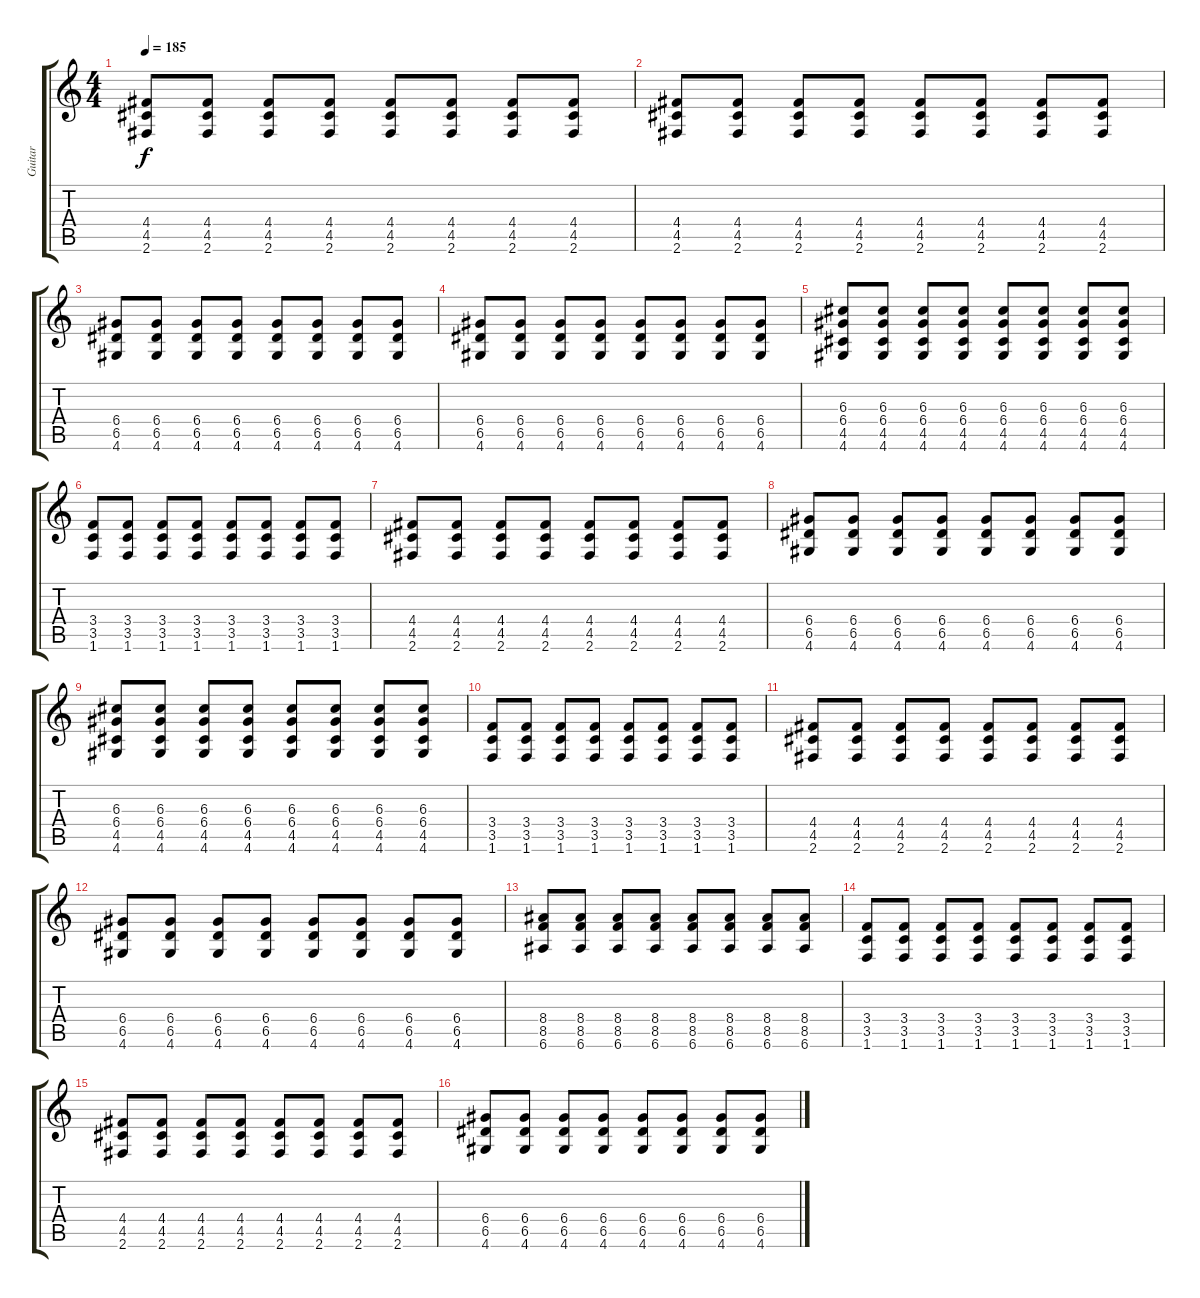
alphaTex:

\track ("Guitar " "Guitar ") {instrument distortionguitar}
\staff {score tabs}
\tuning (E4 B3 G3 D3 A2 E2) {hide}
\ts (4 4)
\tempo 185
\clef g2
\ks c
(4.4 4.5 2.6).8{dy f} (4.4 4.5 2.6).8 (4.4 4.5 2.6).8 (4.4 4.5 2.6).8 (4.4 4.5 2.6).8 (4.4 4.5 2.6).8 (4.4 4.5 2.6).8 (4.4 4.5 2.6).8 |
(4.4 4.5 2.6).8 (4.4 4.5 2.6).8 (4.4 4.5 2.6).8 (4.4 4.5 2.6).8 (4.4 4.5 2.6).8 (4.4 4.5 2.6).8 (4.4 4.5 2.6).8 (4.4 4.5 2.6).8 |
(6.4 6.5 4.6).8 (6.4 6.5 4.6).8 (6.4 6.5 4.6).8 (6.4 6.5 4.6).8 (6.4 6.5 4.6).8 (6.4 6.5 4.6).8 (6.4 6.5 4.6).8 (6.4 6.5 4.6).8 |
(6.4 6.5 4.6).8 (6.4 6.5 4.6).8 (6.4 6.5 4.6).8 (6.4 6.5 4.6).8 (6.4 6.5 4.6).8 (6.4 6.5 4.6).8 (6.4 6.5 4.6).8 (6.4 6.5 4.6).8 |
(6.3 6.4 4.5 4.6).8 (6.3 6.4 4.5 4.6).8 (6.3 6.4 4.5 4.6).8 (6.3 6.4 4.5 4.6).8 (6.3 6.4 4.5 4.6).8 (6.3 6.4 4.5 4.6).8 (6.3 6.4 4.5 4.6).8 (6.3 6.4 4.5 4.6).8 |
(3.4 3.5 1.6).8 (3.4 3.5 1.6).8 (3.4 3.5 1.6).8 (3.4 3.5 1.6).8 (3.4 3.5 1.6).8 (3.4 3.5 1.6).8 (3.4 3.5 1.6).8 (3.4 3.5 1.6).8 |
(4.4 4.5 2.6).8 (4.4 4.5 2.6).8 (4.4 4.5 2.6).8 (4.4 4.5 2.6).8 (4.4 4.5 2.6).8 (4.4 4.5 2.6).8 (4.4 4.5 2.6).8 (4.4 4.5 2.6).8 |
(6.4 6.5 4.6).8 (6.4 6.5 4.6).8 (6.4 6.5 4.6).8 (6.4 6.5 4.6).8 (6.4 6.5 4.6).8 (6.4 6.5 4.6).8 (6.4 6.5 4.6).8 (6.4 6.5 4.6).8 |
(6.3 6.4 4.5 4.6).8 (6.3 6.4 4.5 4.6).8 (6.3 6.4 4.5 4.6).8 (6.3 6.4 4.5 4.6).8 (6.3 6.4 4.5 4.6).8 (6.3 6.4 4.5 4.6).8 (6.3 6.4 4.5 4.6).8 (6.3 6.4 4.5 4.6).8 |
(3.4 3.5 1.6).8 (3.4 3.5 1.6).8 (3.4 3.5 1.6).8 (3.4 3.5 1.6).8 (3.4 3.5 1.6).8 (3.4 3.5 1.6).8 (3.4 3.5 1.6).8 (3.4 3.5 1.6).8 |
(4.4 4.5 2.6).8 (4.4 4.5 2.6).8 (4.4 4.5 2.6).8 (4.4 4.5 2.6).8 (4.4 4.5 2.6).8 (4.4 4.5 2.6).8 (4.4 4.5 2.6).8 (4.4 4.5 2.6).8 |
(6.4 6.5 4.6).8 (6.4 6.5 4.6).8 (6.4 6.5 4.6).8 (6.4 6.5 4.6).8 (6.4 6.5 4.6).8 (6.4 6.5 4.6).8 (6.4 6.5 4.6).8 (6.4 6.5 4.6).8 |
(8.4 8.5 6.6).8 (8.4 8.5 6.6).8 (8.4 8.5 6.6).8 (8.4 8.5 6.6).8 (8.4 8.5 6.6).8 (8.4 8.5 6.6).8 (8.4 8.5 6.6).8 (8.4 8.5 6.6).8 |
(3.4 3.5 1.6).8 (3.4 3.5 1.6).8 (3.4 3.5 1.6).8 (3.4 3.5 1.6).8 (3.4 3.5 1.6).8 (3.4 3.5 1.6).8 (3.4 3.5 1.6).8 (3.4 3.5 1.6).8 |
(4.4 4.5 2.6).8 (4.4 4.5 2.6).8 (4.4 4.5 2.6).8 (4.4 4.5 2.6).8 (4.4 4.5 2.6).8 (4.4 4.5 2.6).8 (4.4 4.5 2.6).8 (4.4 4.5 2.6).8 |
(6.4 6.5 4.6).8 (6.4 6.5 4.6).8 (6.4 6.5 4.6).8 (6.4 6.5 4.6).8 (6.4 6.5 4.6).8 (6.4 6.5 4.6).8 (6.4 6.5 4.6).8 (6.4 6.5 4.6).8
